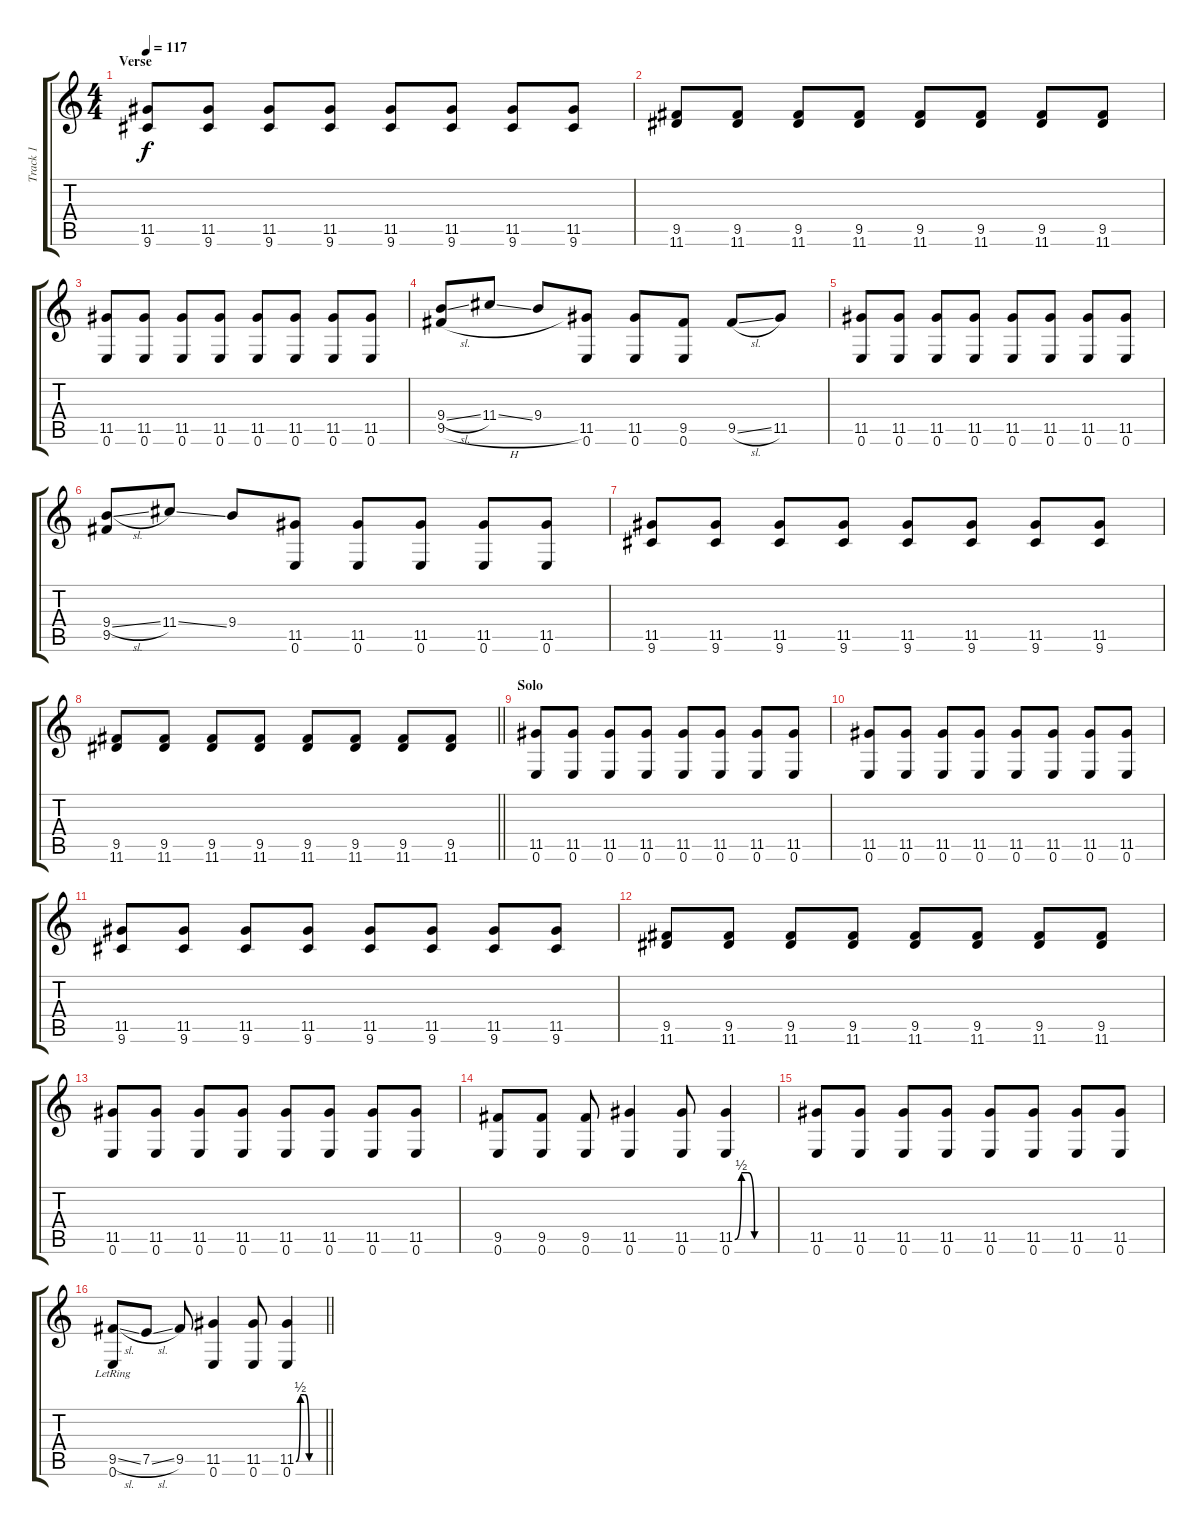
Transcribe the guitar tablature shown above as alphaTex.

\track ("Track 1" "Track 1") {instrument electricguitarmuted}
\staff {score tabs}
\tuning (E4 B3 G3 D3 A2 E2) {hide}
\ts (4 4)
\section ("" "Verse")
\tempo 117
\clef g2
\ks c
(11.5 9.6).8{dy f} (11.5 9.6).8 (11.5 9.6).8 (11.5 9.6).8 (11.5 9.6).8 (11.5 9.6).8 (11.5 9.6).8 (11.5 9.6).8 |
(9.5 11.6).8 (9.5 11.6).8 (9.5 11.6).8 (9.5 11.6).8 (9.5 11.6).8 (9.5 11.6).8 (9.5 11.6).8 (9.5 11.6).8 |
(11.5 0.6).8 (11.5 0.6).8 (11.5 0.6).8 (11.5 0.6).8 (11.5 0.6).8 (11.5 0.6).8 (11.5 0.6).8 (11.5 0.6).8 |
(9.4{sl} 9.5{h}).8 11.4{ss}.8 9.4.8 (11.5 0.6).8 (11.5 0.6).8 (9.5 0.6).8 9.5{sl}.8 11.5.8 |
(11.5 0.6).8 (11.5 0.6).8 (11.5 0.6).8 (11.5 0.6).8 (11.5 0.6).8 (11.5 0.6).8 (11.5 0.6).8 (11.5 0.6).8 |
(9.4{sl} 9.5).8 11.4{ss}.8 9.4.8 (11.5 0.6).8 (11.5 0.6).8 (11.5 0.6).8 (11.5 0.6).8 (11.5 0.6).8 |
(11.5 9.6).8 (11.5 9.6).8 (11.5 9.6).8 (11.5 9.6).8 (11.5 9.6).8 (11.5 9.6).8 (11.5 9.6).8 (11.5 9.6).8 |
\barLineRight lightlight
(9.5 11.6).8 (9.5 11.6).8 (9.5 11.6).8 (9.5 11.6).8 (9.5 11.6).8 (9.5 11.6).8 (9.5 11.6).8 (9.5 11.6).8 |
\section ("" "Solo")
(11.5 0.6).8 (11.5 0.6).8 (11.5 0.6).8 (11.5 0.6).8 (11.5 0.6).8 (11.5 0.6).8 (11.5 0.6).8 (11.5 0.6).8 |
(11.5 0.6).8 (11.5 0.6).8 (11.5 0.6).8 (11.5 0.6).8 (11.5 0.6).8 (11.5 0.6).8 (11.5 0.6).8 (11.5 0.6).8 |
(11.5 9.6).8 (11.5 9.6).8 (11.5 9.6).8 (11.5 9.6).8 (11.5 9.6).8 (11.5 9.6).8 (11.5 9.6).8 (11.5 9.6).8 |
(9.5 11.6).8 (9.5 11.6).8 (9.5 11.6).8 (9.5 11.6).8 (9.5 11.6).8 (9.5 11.6).8 (9.5 11.6).8 (9.5 11.6).8 |
(11.5 0.6).8 (11.5 0.6).8 (11.5 0.6).8 (11.5 0.6).8 (11.5 0.6).8 (11.5 0.6).8 (11.5 0.6).8 (11.5 0.6).8 |
(9.5 0.6).8 (9.5 0.6).8 (9.5 0.6).8 (11.5 0.6).4 (11.5 0.6).8 (11.5{be (custom 0 0 10 2 20 2 30 0 60 0)} 0.6).4 |
(11.5 0.6).8 (11.5 0.6).8 (11.5 0.6).8 (11.5 0.6).8 (11.5 0.6).8 (11.5 0.6).8 (11.5 0.6).8 (11.5 0.6).8 |
\barLineRight lightlight
(9.5{sl} 0.6{lr}).8 7.5{sl}.8 9.5.8 (11.5 0.6).4 (11.5 0.6).8 (11.5{be (custom 0 0 10 2 20 2 30 0 60 0)} 0.6).4
